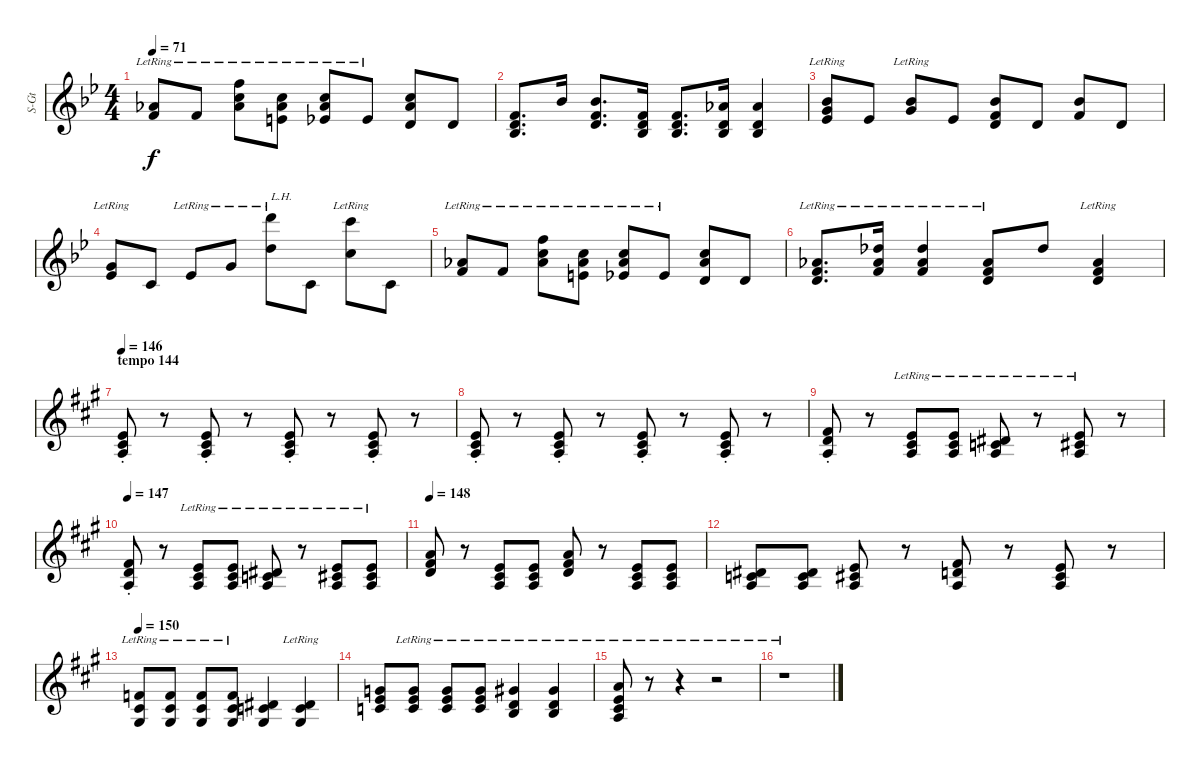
\bracketExtendMode groupsimilarinstruments
\otherSystemsTrackNameOrientation horizontal
\track ("Piano (RH)" "S-Gt") {instrument acousticgrandpiano}
\staff {score}
\tuning (F4 C4 F3 C3 F2 C2)
\ts (4 4)
\tempo 71
\clef g2
\ks bb
(8.2{acc b} 0.1{lr acc forcenatural}).8{dy f beam Up} 0.1{lr acc forcenatural}.8{beam Up} (12.1{acc forcenatural} 12.2{lr acc forcenatural} 15.3{lr acc b}).8{beam Down} (12.2{lr acc forcenatural} 15.3{acc b} 16.4{acc forcenatural}).8{beam Down} (12.2{lr acc forcenatural} 15.3{acc b} 15.4{lr acc b}).8{beam Up} 15.4{lr acc b}.8{beam Up} (7.1{acc forcenatural} 8.2{acc b} 9.3{acc forcenatural}).8{beam Up} 9.3{acc forcenatural}.8{beam Up} |
(0.1{acc forcenatural} 9.3{acc forcenatural} 10.4{acc b}).8{d beam Up} 10.2{acc b}.16{beam Up} (0.1{acc forcenatural} 10.2{acc b} 9.3{acc forcenatural}).8{d beam Up} (0.1{acc forcenatural} 9.3{acc forcenatural} 10.4{acc b}).16{beam Up} (0.1{acc forcenatural} 9.3{acc forcenatural} 10.4{acc b}).8{d beam Up} (8.2{acc b} 9.3{acc forcenatural} 10.4{acc b}).16{beam Up} (8.2{acc b} 9.3{acc forcenatural} 10.4{acc b}).4{beam Up} |
(17.3{acc b} 2.1{acc forcenatural} 3.2{lr acc b}).8{beam Up} 3.2{acc b}.8{beam Up} (5.1{lr acc b} 7.2{acc forcenatural}).8{beam Up} 3.2{acc b}.8{beam Up} (0.1{acc forcenatural} 10.2{acc b} 9.3{acc forcenatural}).8{beam Up} 9.3{acc forcenatural}.8{beam Up} (5.1{acc b} 5.2{acc forcenatural}).8{beam Up} 2.2{acc forcenatural}.8{beam Up} |
(2.1{lr acc forcenatural} 3.2{lr acc b}).8{beam Up} 0.2{acc forcenatural}.8{beam Up} 3.2{lr acc b}.8{beam Up} 2.1{lr acc forcenatural}.8{beam Up} (21.1{lr acc forcenatural} 21.3{acc forcenatural}).8{txt "L.H." beam Down} 0.2{acc forcenatural}.8{beam Down} (19.1{lr acc forcenatural} 19.3{acc forcenatural}).8{beam Down} 0.2{acc forcenatural}.8{beam Down} |
(8.2{acc b} 0.1{lr acc forcenatural}).8{beam Up} 0.1{lr acc forcenatural}.8{beam Up} (12.1{acc forcenatural} 12.2{lr acc forcenatural} 15.3{lr acc b}).8{beam Down} (12.2{lr acc forcenatural} 15.3{acc b} 16.4{acc forcenatural}).8{beam Down} (12.2{lr acc forcenatural} 15.3{acc b} 15.4{lr acc b}).8{beam Up} 15.4{lr acc b}.8{beam Up} (12.2{acc forcenatural} 15.3{acc b} 14.4{acc forcenatural}).8{beam Up} 14.4{acc forcenatural}.8{beam Up} |
(0.1{acc forcenatural} 15.3{acc b} 14.4{lr acc forcenatural}).8{d beam Up} (0.1{acc forcenatural} 13.2{lr acc b} 15.3{lr acc b}).16{beam Up} (0.1{acc forcenatural} 13.2{lr acc b} 15.3{lr acc b}).4{beam Up} (0.1{acc forcenatural} 15.3{acc b} 14.4{lr acc forcenatural}).8{beam Up} 8.1{acc b}.8{beam Up} (0.1{acc forcenatural} 8.2{acc b} 9.3{lr acc forcenatural}).4{beam Up} |
\section ("" "tempo 144")
\tempo 146
\ks a
(16.4{st acc forcenatural} 1.2{st acc #} 4.3{st acc forcenatural}).8{beam Up} r.8{beam Up} (16.4{st acc forcenatural} 1.2{st acc #} 4.3{st acc forcenatural}).8{beam Up} r.8{beam Up} (16.4{st acc forcenatural} 1.2{st acc #} 4.3{st acc forcenatural}).8{beam Up} r.8{beam Up} (16.4{st acc forcenatural} 1.2{st acc #} 4.3{st acc forcenatural}).8{beam Up} r.8{beam Up} |
(16.4{st acc forcenatural} 1.2{st acc #} 4.3{st acc forcenatural}).8{beam Up} r.8{beam Up} (16.4{st acc forcenatural} 1.2{st acc #} 4.3{st acc forcenatural}).8{beam Up} r.8{beam Up} (16.4{st acc forcenatural} 1.2{st acc #} 4.3{st acc forcenatural}).8{beam Up} r.8{beam Up} (16.4{st acc forcenatural} 1.2{st acc #} 4.3{st acc forcenatural}).8{beam Up} r.8{beam Up} |
(6.2{st acc #} 9.3{st acc forcenatural} 9.4{st acc forcenatural}).8{beam Up} r.8{beam Up} (16.4{lr acc forcenatural} 1.2{lr acc #} 4.3{acc forcenatural}).8{beam Up} (16.4{lr acc forcenatural} 1.2{lr acc #} 4.3{acc forcenatural}).8{beam Up} (0.2{acc forcenatural} 10.3{lr acc #} 9.4{acc forcenatural}).8{beam Up} r.8{beam Up} (16.4{lr acc forcenatural} 1.2{lr acc #} 4.3{acc forcenatural}).8{beam Up} r.8{beam Up} |
\tempo 147
(6.2{st acc #} 9.3{st acc forcenatural} 9.4{st acc forcenatural}).8{beam Up} r.8{beam Up} (16.4{lr acc forcenatural} 1.2{lr acc #} 4.3{acc forcenatural}).8{beam Up} (16.4{lr acc forcenatural} 1.2{lr acc #} 4.3{acc forcenatural}).8{beam Up} (0.2{acc forcenatural} 10.3{lr acc #} 9.4{acc forcenatural}).8{beam Up} r.8{beam Up} (16.4{lr acc forcenatural} 1.2{lr acc #} 4.3{acc forcenatural}).8{beam Up} (16.4{lr acc forcenatural} 1.2{lr acc #} 4.3{acc forcenatural}).8{beam Up} |
\tempo 148
(16.3{acc forcenatural} 1.1{acc #} 2.2{acc forcenatural}).8{beam Up} r.8{beam Up} (16.4{acc forcenatural} 1.2{acc #} 4.3{acc forcenatural}).8{beam Up} (16.4{acc forcenatural} 1.2{acc #} 4.3{acc forcenatural}).8{beam Up} (16.3{acc forcenatural} 1.1{acc #} 2.2{acc forcenatural}).8{beam Up} r.8{beam Up} (16.4{acc forcenatural} 1.2{acc #} 4.3{acc forcenatural}).8{beam Up} (16.4{acc forcenatural} 1.2{acc #} 4.3{acc forcenatural}).8{beam Up} |
(0.2{acc forcenatural} 10.3{acc #} 9.4{acc forcenatural}).8{beam Up} (0.2{acc forcenatural} 10.3{acc #} 9.4{acc forcenatural}).8{beam Up} (16.4{acc forcenatural} 1.2{acc #} 4.3{acc forcenatural}).8{beam Up} r.8{beam Up} (6.2{acc #} 9.3{acc forcenatural} 9.4{acc forcenatural}).8{beam Up} r.8{beam Up} (16.4{acc forcenatural} 1.2{acc #} 4.3{acc forcenatural}).8{beam Up} r.8{beam Up} |
\tempo 150
(0.1{lr acc forcenatural} 8.3{lr acc #} 8.4{acc #}).8{beam Up} (0.1{lr acc forcenatural} 8.3{lr acc #} 8.4{lr acc #}).8{beam Up} (0.1{lr acc forcenatural} 8.3{lr acc #} 8.4{lr acc #}).8{beam Up} (0.1{lr acc forcenatural} 8.3{lr acc #} 8.4{lr acc #}).8{beam Up} (10.3{acc #} 0.2{acc forcenatural} 8.4{acc #}).4{beam Up} (10.3{lr acc #} 0.2{lr acc forcenatural} 8.4{lr acc #}).4{beam Up} |
(0.2{acc forcenatural} 14.3{acc forcenatural} 16.4{acc forcenatural}).8{beam Up} (0.2{lr acc forcenatural} 14.3{acc forcenatural} 16.4{lr acc forcenatural}).8{beam Up} (0.2{lr acc forcenatural} 14.3{acc forcenatural} 16.4{lr acc forcenatural}).8{beam Up} (0.2{lr acc forcenatural} 14.3{acc forcenatural} 16.4{lr acc forcenatural}).8{beam Up} (20.4{lr acc #} 21.5{lr acc forcenatural} 23.6{lr acc forcenatural}).4{beam Up} (8.2{lr acc #} 9.3{lr acc forcenatural} 11.4{lr acc forcenatural}).4{beam Up} |
(4.1{acc forcenatural} 16.4{lr acc forcenatural} 1.2{lr acc #} 4.3{lr acc forcenatural}).8{beam Up} r.8{beam Up} r.4{beam Up} r.2{beam Up} |
r.1{beam Down}
